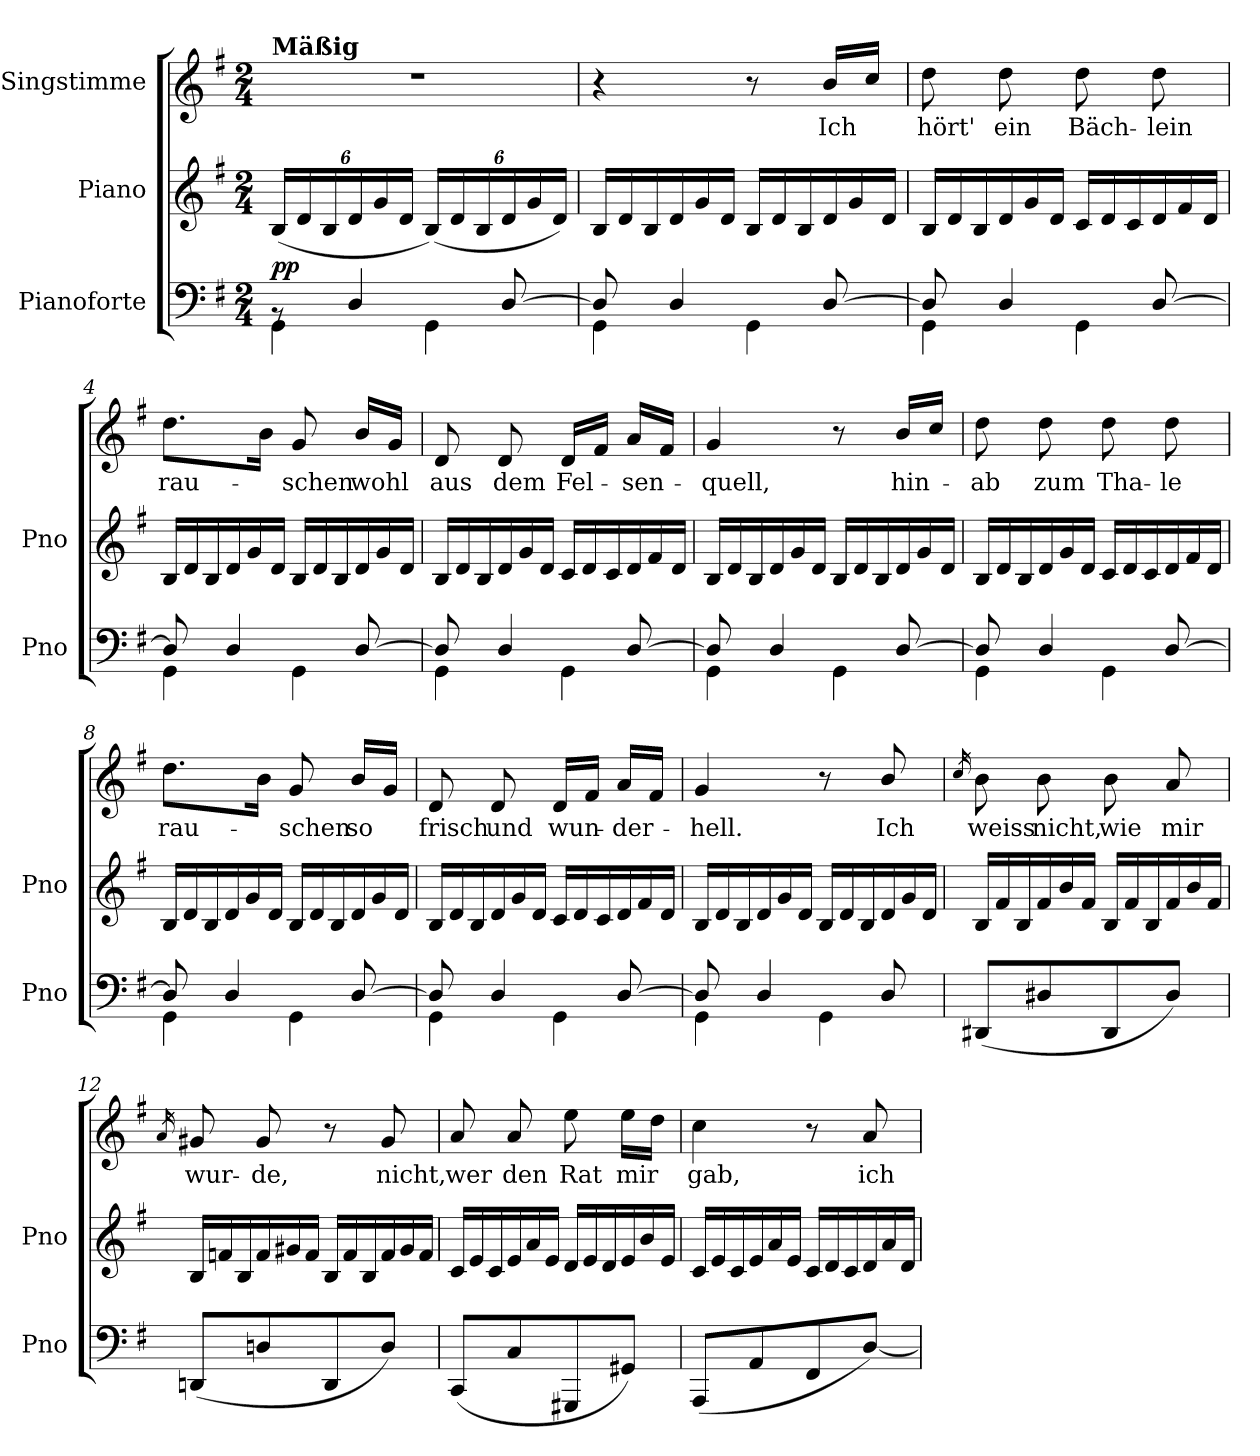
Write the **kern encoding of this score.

**kern	**dynam	**kern	**kern	**text
*part3	*part3	*part2	*part1	*part1
*staff3	*staff3	*staff2	*staff1	*staff1
*I"Pianoforte	*	*I"Piano	*I"Singstimme	*
*I'Pno	*	*I'Pno	*	*
*clefF4	*	*clefG2	*clefG2	*
*k[f#]	*	*k[f#]	*k[f#]	*
*M2/4	*	*M2/4	*M2/4	*
*MM65	*	*MM65	*MM65	*
=1	=1	=1	=1	=1
*^	*	*	*	*
*	*	*	*Xbrackettup	*	*
!	!	!	!	!LO:TX:a:B:t=Mäßig	!
!	!	!LO:DY:a	!	!	!
8rBB	4GG\	pp	(24B/LL	2r	.
.	.	.	24d/	.	.
.	.	.	24B/	.	.
4D/	.	.	24d/	.	.
.	.	.	24g/	.	.
.	.	.	24d/JJ	.	.
.	4GG\	.	(24B/LL)	.	.
.	.	.	24d/	.	.
.	.	.	24B/	.	.
[8D/	.	.	24d/	.	.
.	.	.	24g/	.	.
.	.	.	24d/JJ)	.	.
=2	=2	=2	=2	=2	=2
*	*	*	*Xtuplet	*	*
8D/]	4GG\	.	24B/LL	4r	.
.	.	.	24d/	.	.
.	.	.	24B/	.	.
4D/	.	.	24d/	.	.
.	.	.	24g/	.	.
.	.	.	24d/JJ	.	.
.	4GG\	.	24B/LL	8r	.
.	.	.	24d/	.	.
.	.	.	24B/	.	.
!	!	!	!	!	!LO:LY:b
[8D/	.	.	24d/	16b/LL	Ich
.	.	.	24g/	.	.
.	.	.	.	16cc/JJ	.
.	.	.	24d/JJ	.	.
=3	=3	=3	=3	=3	=3
!	!	!	!	!	!LO:LY:b
8D/]	4GG\	.	24B/LL	8dd\	hört'
.	.	.	24d/	.	.
.	.	.	24B/	.	.
!	!	!	!	!	!LO:LY:b
4D/	.	.	24d/	8dd\	ein
.	.	.	24g/	.	.
.	.	.	24d/JJ	.	.
!	!	!	!	!	!LO:LY:b
.	4GG\	.	24c/LL	8dd\	Bäch-
.	.	.	24d/	.	.
.	.	.	24c/	.	.
!	!	!	!	!	!LO:LY:b
[8D/	.	.	24d/	8dd\	-lein
.	.	.	24f#/	.	.
.	.	.	24d/JJ	.	.
=4	=4	=4	=4	=4	=4
!	!	!	!	!	!LO:LY:b
8D/]	4GG\	.	24B/LL	8.dd\L	rau-
.	.	.	24d/	.	.
.	.	.	24B/	.	.
4D/	.	.	24d/	.	.
.	.	.	24g/	.	.
.	.	.	.	16b\Jk	.
.	.	.	24d/JJ	.	.
!	!	!	!	!	!LO:LY:b
.	4GG\	.	24B/LL	8g/	-schen
.	.	.	24d/	.	.
.	.	.	24B/	.	.
!	!	!	!	!	!LO:LY:b
[8D/	.	.	24d/	16b/LL	wohl
.	.	.	24g/	.	.
.	.	.	.	16g/JJ	.
.	.	.	24d/JJ	.	.
!!LO:LB:g=z
=5	=5	=5	=5	=5	=5
!	!	!	!	!	!LO:LY:b
8D/]	4GG\	.	24B/LL	8d/	aus
.	.	.	24d/	.	.
.	.	.	24B/	.	.
!	!	!	!	!	!LO:LY:b
4D/	.	.	24d/	8d/	dem
.	.	.	24g/	.	.
.	.	.	24d/JJ	.	.
!	!	!	!	!	!LO:LY:b
.	4GG\	.	24c/LL	16d/LL	Fel-
.	.	.	24d/	.	.
.	.	.	.	16f#/JJ	.
.	.	.	24c/	.	.
!	!	!	!	!	!LO:LY:b
[8D/	.	.	24d/	16a/LL	-sen-
.	.	.	24f#/	.	.
.	.	.	.	16f#/JJ	.
.	.	.	24d/JJ	.	.
=6	=6	=6	=6	=6	=6
!	!	!	!	!	!LO:LY:b
8D/]	4GG\	.	24B/LL	4g/	-quell,
.	.	.	24d/	.	.
.	.	.	24B/	.	.
4D/	.	.	24d/	.	.
.	.	.	24g/	.	.
.	.	.	24d/JJ	.	.
.	4GG\	.	24B/LL	8r	.
.	.	.	24d/	.	.
.	.	.	24B/	.	.
!	!	!	!	!	!LO:LY:b
[8D/	.	.	24d/	16b/LL	hin-
.	.	.	24g/	.	.
.	.	.	.	16cc/JJ	.
.	.	.	24d/JJ	.	.
=7	=7	=7	=7	=7	=7
!	!	!	!	!	!LO:LY:b
8D/]	4GG\	.	24B/LL	8dd\	-ab
.	.	.	24d/	.	.
.	.	.	24B/	.	.
!	!	!	!	!	!LO:LY:b
4D/	.	.	24d/	8dd\	zum
.	.	.	24g/	.	.
.	.	.	24d/JJ	.	.
!	!	!	!	!	!LO:LY:b
.	4GG\	.	24c/LL	8dd\	Tha-
.	.	.	24d/	.	.
.	.	.	24c/	.	.
!	!	!	!	!	!LO:LY:b
[8D/	.	.	24d/	8dd\	-le
.	.	.	24f#/	.	.
.	.	.	24d/JJ	.	.
=8	=8	=8	=8	=8	=8
!	!	!	!	!	!LO:LY:b
8D/]	4GG\	.	24B/LL	8.dd\L	rau-
.	.	.	24d/	.	.
.	.	.	24B/	.	.
4D/	.	.	24d/	.	.
.	.	.	24g/	.	.
.	.	.	.	16b\Jk	.
.	.	.	24d/JJ	.	.
!	!	!	!	!	!LO:LY:b
.	4GG\	.	24B/LL	8g/	-schen
.	.	.	24d/	.	.
.	.	.	24B/	.	.
!	!	!	!	!	!LO:LY:b
[8D/	.	.	24d/	16b/LL	so
.	.	.	24g/	.	.
.	.	.	.	16g/JJ	.
.	.	.	24d/JJ	.	.
!!LO:LB:g=z
=9	=9	=9	=9	=9	=9
!	!	!	!	!	!LO:LY:b
8D/]	4GG\	.	24B/LL	8d/	frisch
.	.	.	24d/	.	.
.	.	.	24B/	.	.
!	!	!	!	!	!LO:LY:b
4D/	.	.	24d/	8d/	und
.	.	.	24g/	.	.
.	.	.	24d/JJ	.	.
!	!	!	!	!	!LO:LY:b
.	4GG\	.	24c/LL	16d/LL	wun-
.	.	.	24d/	.	.
.	.	.	.	16f#/JJ	.
.	.	.	24c/	.	.
!	!	!	!	!	!LO:LY:b
[8D/	.	.	24d/	16a/LL	-der-
.	.	.	24f#/	.	.
.	.	.	.	16f#/JJ	.
.	.	.	24d/JJ	.	.
=10	=10	=10	=10	=10	=10
!	!	!	!	!	!LO:LY:b
8D/]	4GG\	.	24B/LL	4g/	-hell.
.	.	.	24d/	.	.
.	.	.	24B/	.	.
4D/	.	.	24d/	.	.
.	.	.	24g/	.	.
.	.	.	24d/JJ	.	.
.	4GG\	.	24B/LL	8r	.
.	.	.	24d/	.	.
.	.	.	24B/	.	.
!	!	!	!	!	!LO:LY:b
8D/	.	.	24d/	8b/	Ich
.	.	.	24g/	.	.
.	.	.	24d/JJ	.	.
*v	*v	*	*	*	*
=11	=11	=11	=11	=11
.	.	.	16qcc/	.
!	!	!	!	!LO:LY:b
(8DD#X/L	.	24B/LL	8b\	weiss
.	.	24f#/	.	.
.	.	24B/	.	.
!	!	!	!	!LO:LY:b
8D#X/	.	24f#/	8b\	nicht,
.	.	24b/	.	.
.	.	24f#/JJ	.	.
!	!	!	!	!LO:LY:b
8DD#/	.	24B/LL	8b\	wie
.	.	24f#/	.	.
.	.	24B/	.	.
!	!	!	!	!LO:LY:b
8D#/J)	.	24f#/	8a/	mir
.	.	24b/	.	.
.	.	24f#/JJ	.	.
=12	=12	=12	=12	=12
.	.	.	16qa/	.
!	!	!	!	!LO:LY:b
(8DDn/L	.	24B/LL	8g#X/	wur-
.	.	24fn/	.	.
.	.	24B/	.	.
!	!	!	!	!LO:LY:b
8Dn/	.	24f/	8g#/	-de,
.	.	24g#X/	.	.
.	.	24f/JJ	.	.
8DD/	.	24B/LL	8r	.
.	.	24f/	.	.
.	.	24B/	.	.
!	!	!	!	!LO:LY:b
8D/J)	.	24f/	8g#/	nicht,
.	.	24g#/	.	.
.	.	24f/JJ	.	.
!!LO:LB:g=z
=13	=13	=13	=13	=13
!	!	!	!	!LO:LY:b
(8CC/L	.	24c/LL	8a/	wer
.	.	24e/	.	.
.	.	24c/	.	.
!	!	!	!	!LO:LY:b
8C/	.	24e/	8a/	den
.	.	24a/	.	.
.	.	24e/JJ	.	.
!	!	!	!	!LO:LY:b
8GGG#X/	.	24d/LL	8ee\	Rat
.	.	24e/	.	.
.	.	24d/	.	.
!	!	!	!	!LO:LY:b
8GG#X/J)	.	24e/	16ee\LL	mir
.	.	24b/	.	.
.	.	.	16dd\JJ	.
.	.	24e/JJ	.	.
=14	=14	=14	=14	=14
!	!	!	!	!LO:LY:b
(8AAA/L	.	24c/LL	4cc\	-gab,
.	.	24e/	.	.
.	.	24c/	.	.
8AA/	.	24e/	.	.
.	.	24a/	.	.
.	.	24e/JJ	.	.
8FF#/	.	24c/LL	8r	.
.	.	24d/	.	.
.	.	24c/	.	.
!	!	!	!	!LO:LY:b
[8D/J)	.	24d/	8a/	ich
.	.	24a/	.	.
.	.	24d/JJ	.	.
=	=	=	=	=
*-	*-	*-	*-	*-
